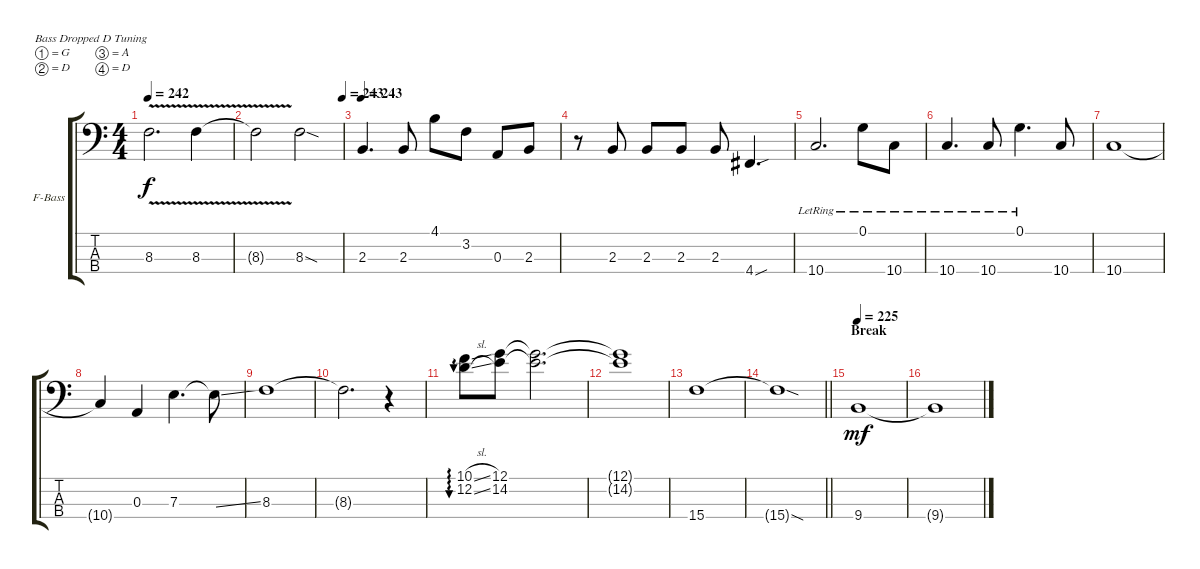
\bracketExtendMode groupsimilarinstruments
\firstSystemTrackNameOrientation horizontal
\otherSystemsTrackNameOrientation horizontal
\track ("Bass - Sean" "F-Bass") {instrument fretlessbass}
\staff {score tabs}
\tuning (G2 D2 A1 D1)
\ts (4 4)
\tempo 242
\clef f4
\ks c
8.3{v}.2{d dy f} 8.3{v}.4 |
\tempo (243 1)
8.3{v t}.2 8.3{sod}.2 |
\tempo 243
2.3.4{d} 2.3.8 4.1.8 3.2.8 0.3.8 2.3.8 |
r.8 2.3.8 2.3.8 2.3.8 2.3.8 4.4{sou}.4{d} |
10.4{lr}.2{d} 0.1{lr}.8 10.4{lr}.8 |
10.4{lr}.4{d} 10.4{lr}.8 0.1{lr}.4{d} 10.4.8 |
10.4.1 |
10.4{t}.4 0.3.4 7.3.4{d} 7.3{ss t}.8 |
8.3.1 |
8.3{t}.2{d} r.4 |
(10.1{sl} 12.2{sl}).8{au 0} (12.1 14.2).8 (12.1{t} 14.2{t}).2{d} |
(12.1{t} 14.2{t}).1 |
15.4.1 |
\barLineRight lightlight
15.4{sod t}.1 |
\section ("" "Break")
\tempo 225
9.4.1{dy mf} |
9.4{t}.1
